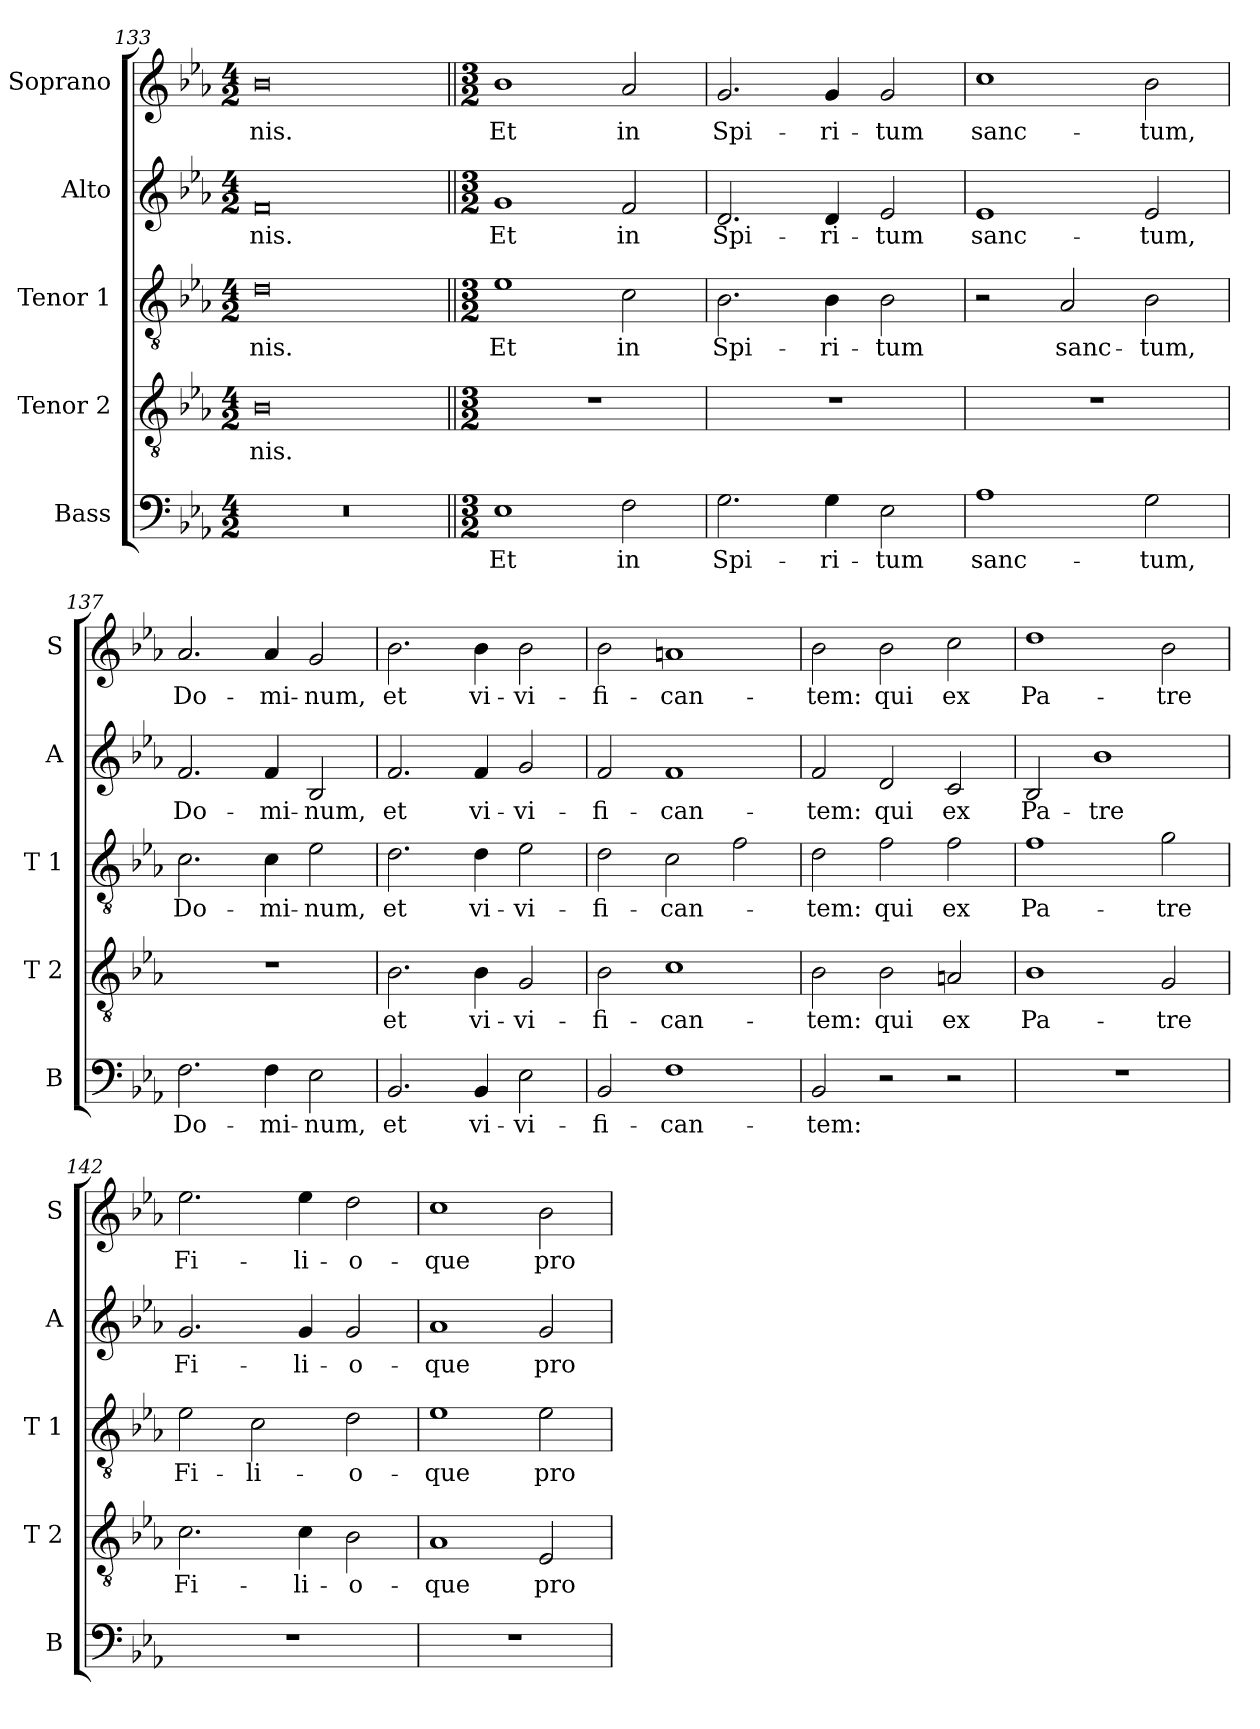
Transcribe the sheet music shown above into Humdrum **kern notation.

**kern	**text	**kern	**text	**kern	**text	**kern	**text	**kern	**text
*part5	*part5	*part4	*part4	*part3	*part3	*part2	*part2	*part1	*part1
*staff5	*staff5	*staff4	*staff4	*staff3	*staff3	*staff2	*staff2	*staff1	*staff1
*I"Bass	*	*I"Tenor 2	*	*I"Tenor 1	*	*I"Alto	*	*I"Soprano	*
*I'B	*	*I'T 2	*	*I'T 1	*	*I'A	*	*I'S	*
!!LO:LB:g=z
*clefF4	*	*clefGv2	*	*clefGv2	*	*clefG2	*	*clefG2	*
*k[b-e-a-]	*	*k[b-e-a-]	*	*k[b-e-a-]	*	*k[b-e-a-]	*	*k[b-e-a-]	*
*E-:	*	*E-:	*	*E-:	*	*E-:	*	*E-:	*
*M4/2	*	*M4/2	*	*M4/2	*	*M4/2	*	*M4/2	*
=133	=133	=133	=133	=133	=133	=133	=133	=133	=133
!	!	!	!LO:LY:b	!	!LO:LY:b	!	!LO:LY:b	!	!LO:LY:b
0r	.	0B-	-nis.	0d	-nis.	0f	-nis.	0b-	-nis.
=134||	=134||	=134||	=134||	=134||	=134||	=134||	=134||	=134||	=134||
*M3/2	*	*M3/2	*	*M3/2	*	*M3/2	*	*M3/2	*
!	!LO:LY:b	!	!	!	!LO:LY:b	!	!LO:LY:b	!	!LO:LY:b
1E-	Et	1.r	.	1e-	Et	1g	Et	1b-	Et
!	!LO:LY:b	!	!	!	!LO:LY:b	!	!LO:LY:b	!	!LO:LY:b
2F\	in	.	.	2c\	in	2f/	in	2a-/	in
=135	=135	=135	=135	=135	=135	=135	=135	=135	=135
!	!LO:LY:b	!	!	!	!LO:LY:b	!	!LO:LY:b	!	!LO:LY:b
2.G\	Spi-	1.r	.	2.B-\	Spi-	2.d/	Spi-	2.g/	Spi-
!	!LO:LY:b	!	!	!	!LO:LY:b	!	!LO:LY:b	!	!LO:LY:b
4G\	-ri-	.	.	4B-\	-ri-	4d/	-ri-	4g/	-ri-
!	!LO:LY:b	!	!	!	!LO:LY:b	!	!LO:LY:b	!	!LO:LY:b
2E-\	-tum	.	.	2B-\	-tum	2e-/	-tum	2g/	-tum
=136	=136	=136	=136	=136	=136	=136	=136	=136	=136
!	!LO:LY:b	!	!	!	!	!	!LO:LY:b	!	!LO:LY:b
1A-	sanc-	1.r	.	2r	.	1e-	sanc-	1cc	sanc-
!	!	!	!	!	!LO:LY:b	!	!	!	!
.	.	.	.	2A-/	sanc-	.	.	.	.
!	!LO:LY:b	!	!	!	!LO:LY:b	!	!LO:LY:b	!	!LO:LY:b
2G\	-tum,	.	.	2B-\	-tum,	2e-/	-tum,	2b-\	-tum,
=137	=137	=137	=137	=137	=137	=137	=137	=137	=137
!	!LO:LY:b	!	!	!	!LO:LY:b	!	!LO:LY:b	!	!LO:LY:b
2.F\	Do-	1.r	.	2.c\	Do-	2.f/	Do-	2.a-/	Do-
!	!LO:LY:b	!	!	!	!LO:LY:b	!	!LO:LY:b	!	!LO:LY:b
4F\	-mi-	.	.	4c\	-mi-	4f/	-mi-	4a-/	-mi-
!	!LO:LY:b	!	!	!	!LO:LY:b	!	!LO:LY:b	!	!LO:LY:b
2E-\	-num,	.	.	2e-\	-num,	2B-/	-num,	2g/	-num,
=138	=138	=138	=138	=138	=138	=138	=138	=138	=138
!	!LO:LY:b	!	!LO:LY:b	!	!LO:LY:b	!	!LO:LY:b	!	!LO:LY:b
2.BB-/	et	2.B-\	et	2.d\	et	2.f/	et	2.b-\	et
!	!LO:LY:b	!	!LO:LY:b	!	!LO:LY:b	!	!LO:LY:b	!	!LO:LY:b
4BB-/	vi-	4B-\	vi-	4d\	vi-	4f/	vi-	4b-\	vi-
!	!LO:LY:b	!	!LO:LY:b	!	!LO:LY:b	!	!LO:LY:b	!	!LO:LY:b
2E-\	-vi-	2G/	-vi-	2e-\	-vi-	2g/	-vi-	2b-\	-vi-
!!LO:LB:g=z
=139	=139	=139	=139	=139	=139	=139	=139	=139	=139
!	!LO:LY:b	!	!LO:LY:b	!	!LO:LY:b	!	!LO:LY:b	!	!LO:LY:b
2BB-/	-fi-	2B-\	-fi-	2d\	-fi-	2f/	-fi-	2b-\	-fi-
!	!LO:LY:b	!	!LO:LY:b	!	!LO:LY:b	!	!LO:LY:b	!	!LO:LY:b
1F	-can-	1c	-can-	2c\	-can-	1f	-can-	1an	-can-
.	.	.	.	2f\	.	.	.	.	.
=140	=140	=140	=140	=140	=140	=140	=140	=140	=140
!	!LO:LY:b	!	!LO:LY:b	!	!LO:LY:b	!	!LO:LY:b	!	!LO:LY:b
2BB-/	-tem:	2B-\	-tem:	2d\	-tem:	2f/	-tem:	2b-\	-tem:
!	!	!	!LO:LY:b	!	!LO:LY:b	!	!LO:LY:b	!	!LO:LY:b
2r	.	2B-\	qui	2f\	qui	2d/	qui	2b-\	qui
!	!	!	!LO:LY:b	!	!LO:LY:b	!	!LO:LY:b	!	!LO:LY:b
2r	.	2An/	ex	2f\	ex	2c/	ex	2cc\	ex
=141	=141	=141	=141	=141	=141	=141	=141	=141	=141
!	!	!	!LO:LY:b	!	!LO:LY:b	!	!LO:LY:b	!	!LO:LY:b
1.r	.	1B-	Pa-	1f	Pa-	2B-/	Pa-	1dd	Pa-
!	!	!	!	!	!	!	!LO:LY:b	!	!
.	.	.	.	.	.	1b-	-tre	.	.
!	!	!	!LO:LY:b	!	!LO:LY:b	!	!	!	!LO:LY:b
.	.	2G/	-tre	2g\	-tre	.	.	2b-\	-tre
=142	=142	=142	=142	=142	=142	=142	=142	=142	=142
!	!	!	!LO:LY:b	!	!LO:LY:b	!	!LO:LY:b	!	!LO:LY:b
1.r	.	2.c\	Fi-	2e-\	Fi-	2.g/	Fi-	2.ee-\	Fi-
!	!	!	!	!	!LO:LY:b	!	!	!	!
.	.	.	.	2c\	-li-	.	.	.	.
!	!	!	!LO:LY:b	!	!	!	!LO:LY:b	!	!LO:LY:b
.	.	4c\	-li-	.	.	4g/	-li-	4ee-\	-li-
!	!	!	!LO:LY:b	!	!LO:LY:b	!	!LO:LY:b	!	!LO:LY:b
.	.	2B-\	-o-	2d\	-o-	2g/	-o-	2dd\	-o-
=143	=143	=143	=143	=143	=143	=143	=143	=143	=143
!	!	!	!LO:LY:b	!	!LO:LY:b	!	!LO:LY:b	!	!LO:LY:b
1.r	.	1A-	-que	1e-	-que	1a-	-que	1cc	-que
!	!	!	!LO:LY:b	!	!LO:LY:b	!	!LO:LY:b	!	!LO:LY:b
.	.	2E-/	pro-	2e-\	pro-	2g/	pro-	2b-\	pro-
=	=	=	=	=	=	=	=	=	=
*-	*-	*-	*-	*-	*-	*-	*-	*-	*-
